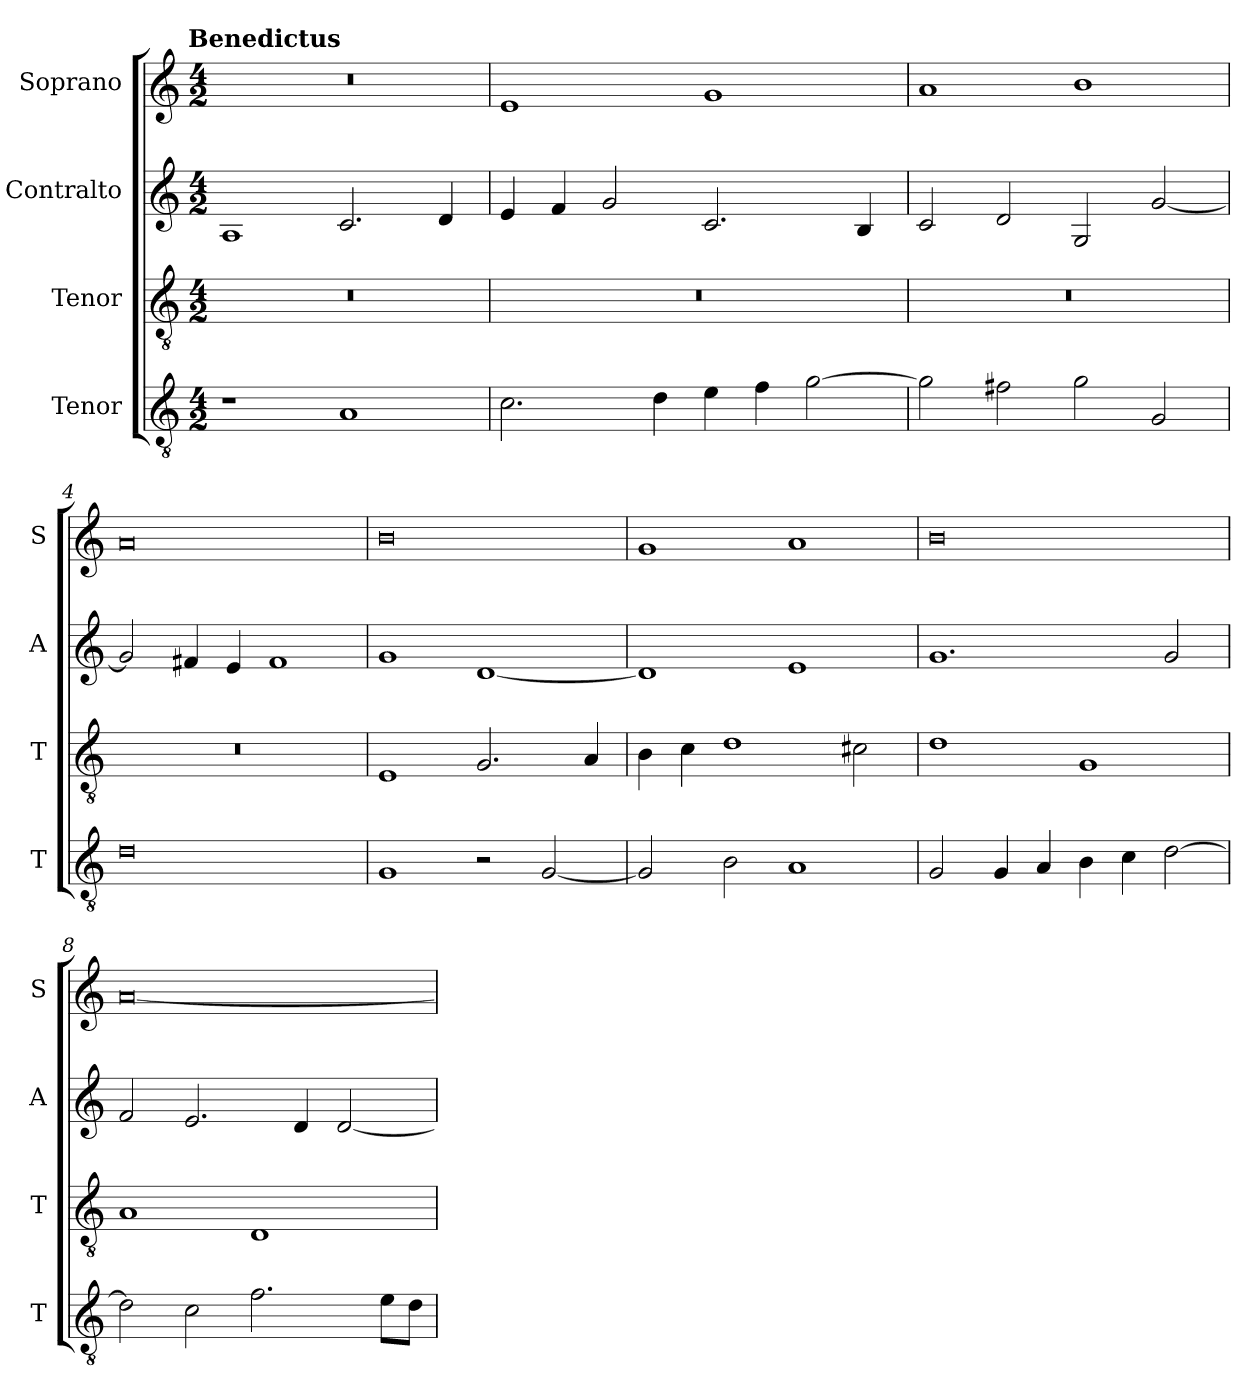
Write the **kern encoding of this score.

**kern	**kern	**kern	**kern
*part4	*part3	*part2	*part1
*staff4	*staff3	*staff2	*staff1
*I"Tenor	*I"Tenor	*I"Contralto	*I"Soprano
*I'T	*I'T	*I'A	*I'S
*clefGv2	*clefGv2	*clefG2	*clefG2
*k[]	*k[]	*k[]	*k[]
*E:phr	*E:phr	*E:phr	*E:phr
!!LO:TX:omd:t=Benedictus
*M4/2	*M4/2	*M4/2	*M4/2
=1	=1	=1	=1
1r	0r	1A	0r
1A	.	2.c	.
.	.	4d	.
=2	=2	=2	=2
2.c	0r	4e	1e
.	.	4f	.
.	.	2g	.
4d	.	.	.
4e	.	2.c	1g
4f	.	.	.
[2g	.	.	.
.	.	4B	.
=3	=3	=3	=3
2g]	0r	2c	1a
2f#X	.	2d	.
2g	.	2G	1b
2G	.	[2g	.
=4	=4	=4	=4
0d	0r	2g]	0a
.	.	4f#X	.
.	.	4e	.
.	.	1f#	.
=5	=5	=5	=5
1G	1E	1g	0b
2r	2.G	[1d	.
[2G	.	.	.
.	4A	.	.
=6	=6	=6	=6
2G]	4B	1d]	1g
.	4c	.	.
2B	1d	.	.
1A	.	1e	1a
.	2c#X	.	.
=7	=7	=7	=7
2G	1d	1.g	0b
4G	.	.	.
4A	.	.	.
4B	1G	.	.
4c	.	.	.
[2d	.	2g	.
=8	=8	=8	=8
2d]	1A	2f	[0a
2c	.	2.e	.
2.f	1D	.	.
.	.	4d	.
.	.	[2d	.
8e\L	.	.	.
8d\J	.	.	.
=	=	=	=
*-	*-	*-	*-
